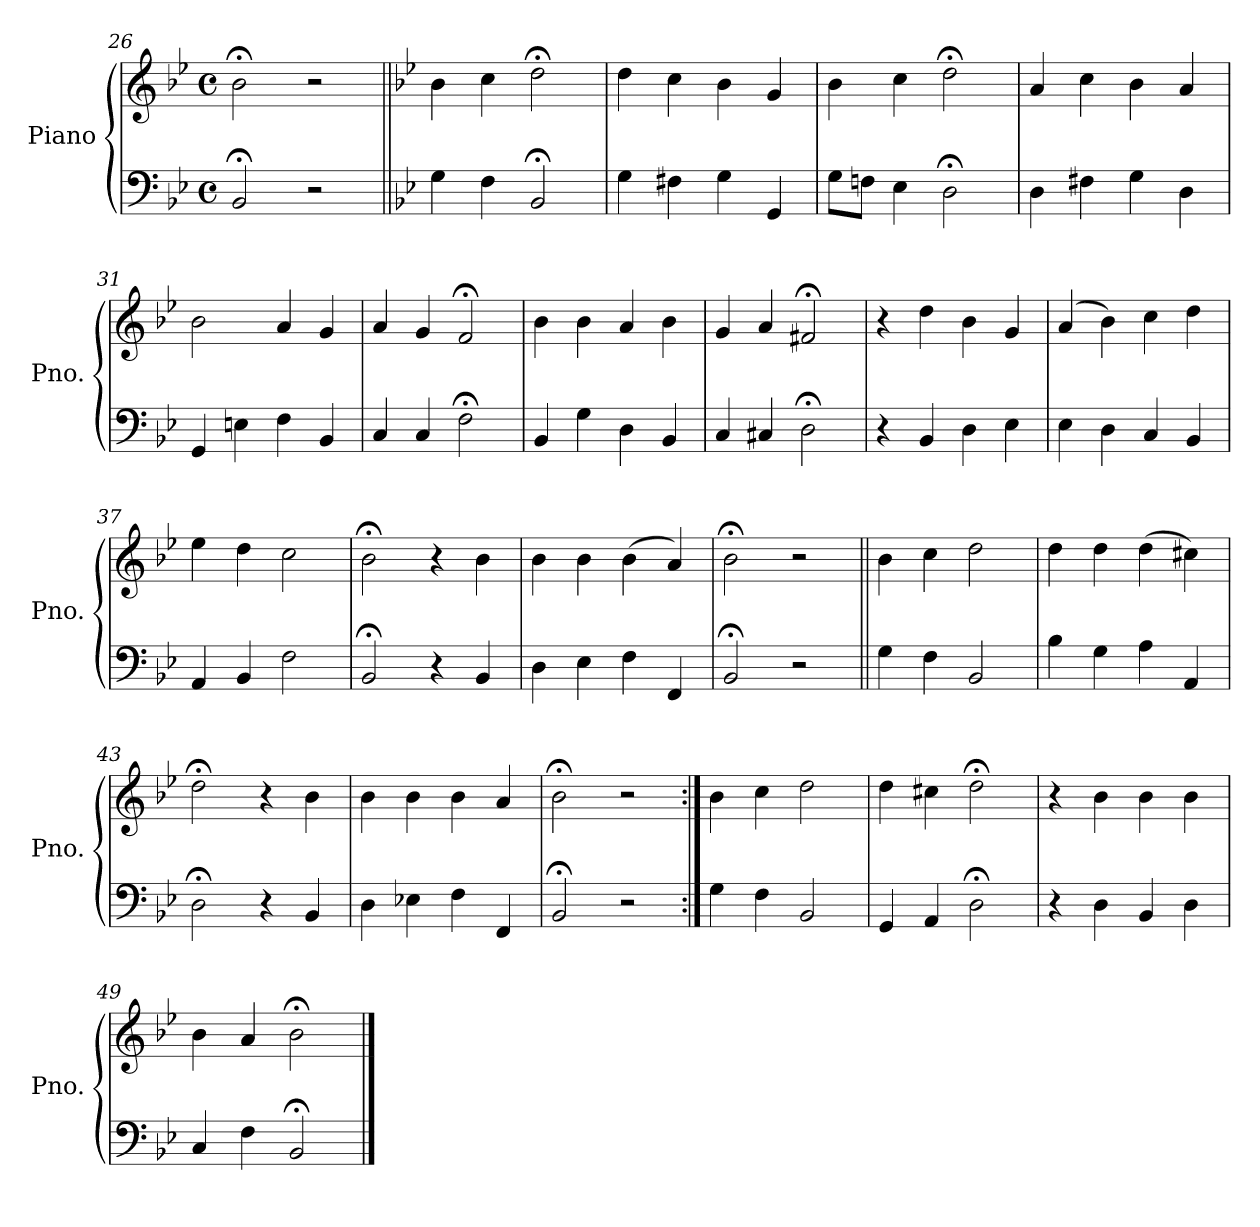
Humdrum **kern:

**kern	**kern
*part1	*part1
*staff2	*staff1
*I"Piano	*
*I'Pno.	*
*clefF4	*clefG2
*k[b-e-]	*k[b-e-]
*M4/4	*M4/4
*met(c)	*met(c)
=26	=26
2BB-;</	2b-;<\
2r	2r
=27||	=27||
*k[b-e-]	*k[b-e-]
4G\	4b-\
4F\	4cc\
2BB-;</	2dd;<\
=28	=28
4G\	4dd\
4F#X\	4cc\
4G\	4b-\
4GG/	4g/
=29	=29
8G\L	4b-\
8Fn\J	.
4E-\	4cc\
2D;<\	2dd;<\
=30	=30
4D\	4a/
4F#X\	4cc\
4G\	4b-\
4D\	4a/
=31	=31
4GG/	2b-\
4En\	.
4F\	4a/
4BB-/	4g/
=32	=32
4C/	4a/
4C/	4g/
2F;<\	2f;</
!!LO:LB:g=z
=33	=33
4BB-/	4b-\
4G\	4b-\
4D\	4a/
4BB-/	4b-\
=34	=34
4C/	4g/
4C#X/	4a/
2D;<\	2f#X;</
=35	=35
4r	4r
4BB-/	4dd\
4D\	4b-\
4E-\	4g/
=36	=36
4E-\	(4a/
4D\	4b-\)
4C/	4cc\
4BB-/	4dd\
=37	=37
4AA/	4ee-\
4BB-/	4dd\
2F\	2cc\
=38	=38
2BB-;</	2b-;<\
4r	4r
4BB-/	4b-\
=39	=39
4D\	4b-\
4E-\	4b-\
4F\	(4b-\
4FF/	4a/)
=40	=40
2BB-;</	2b-;<\
2r	2r
=41||	=41||
4G\	4b-\
4F\	4cc\
2BB-/	2dd\
!!LO:LB:g=z
=42	=42
4B-\	4dd\
4G\	4dd\
4A\	(4dd\
4AA/	4cc#X\)
=43	=43
2D;<\	2dd;<\
4r	4r
4BB-/	4b-\
=44	=44
4D\	4b-\
4E-X\	4b-\
4F\	4b-\
4FF/	4a/
=45	=45
2BB-;</	2b-;<\
2r	2r
=46:|!	=46:|!
4G\	4b-\
4F\	4cc\
2BB-/	2dd\
=47	=47
4GG/	4dd\
4AA/	4cc#X\
2D;<\	2dd;<\
=48	=48
4r	4r
4D\	4b-\
4BB-/	4b-\
4D\	4b-\
=49	=49
4C/	4b-\
4F\	4a/
2BB-;</	2b-;<\
==	==
*-	*-
